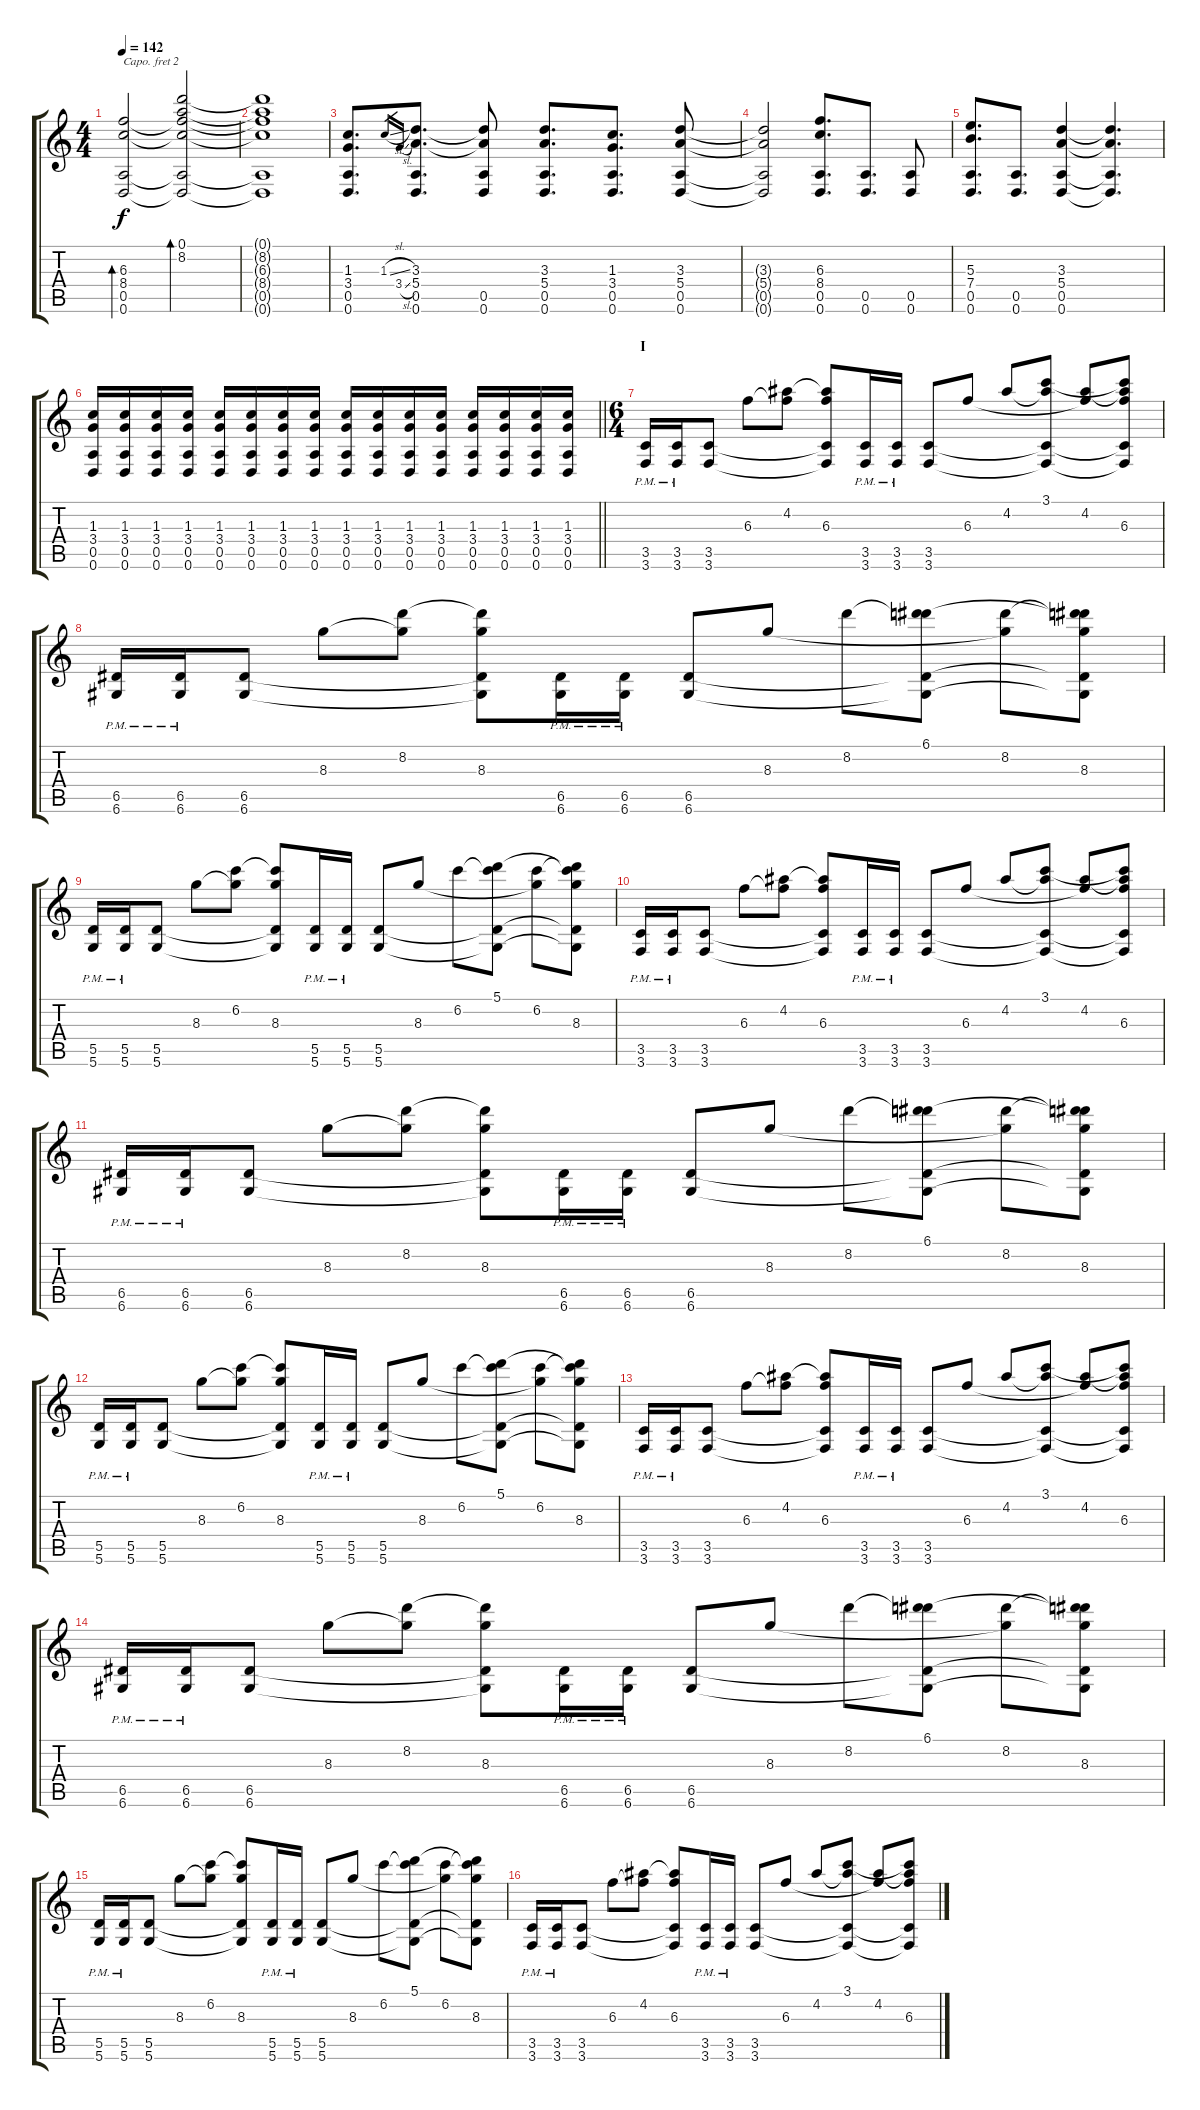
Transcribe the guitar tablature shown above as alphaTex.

\track "" {instrument overdrivenguitar}
\staff {score tabs}
\capo 2
\tuning (G4 E4 A3 D3 G2 C2) {hide}
\ts (4 4)
\tempo 142
\clef g2
\ks c
(6.3 8.4 0.5 0.6).2{bd 60 dy f} (0.1 8.2 6.3{t} 8.4{t} 0.5{t} 0.6{t}).2{bd 60} |
(0.1{t} 8.2{t} 6.3{t} 8.4{t} 0.5{t} 0.6{t}).1 |
(1.3 3.4 0.5 0.6).8{d} 1.3{sl}.16{gr} 3.4{sl}.16{gr} (3.3 5.4 0.5 0.6).8{d} (3.3{t} 5.4{t} 0.5 0.6).8 (3.3 5.4 0.5 0.6).8{d} (1.3 3.4 0.5 0.6).8{d} (3.3 5.4 0.5 0.6).8 |
(3.3{t} 5.4{t} 0.5{t} 0.6{t}).2 (6.3 8.4 0.5 0.6).8{d} (0.5 0.6).8{d} (0.5 0.6).8 |
(5.3 7.4 0.5 0.6).8{d} (0.5 0.6).8{d} (3.3 5.4 0.5 0.6).4 (3.3{t} 5.4{t} 0.5{t} 0.6{t}).4{d} |
\barLineRight lightlight
(1.3 3.4 0.5 0.6).16 (1.3 3.4 0.5 0.6).16 (1.3 3.4 0.5 0.6).16 (1.3 3.4 0.5 0.6).16 (1.3 3.4 0.5 0.6).16 (1.3 3.4 0.5 0.6).16 (1.3 3.4 0.5 0.6).16 (1.3 3.4 0.5 0.6).16 (1.3 3.4 0.5 0.6).16 (1.3 3.4 0.5 0.6).16 (1.3 3.4 0.5 0.6).16 (1.3 3.4 0.5 0.6).16 (1.3 3.4 0.5 0.6).16 (1.3 3.4 0.5 0.6).16 (1.3 3.4 0.5 0.6).16 (1.3 3.4 0.5 0.6).16 |
\ts (6 4)
\section ("" "I")
(3.5{pm} 3.6{pm}).16 (3.5{pm} 3.6{pm}).16 (3.5 3.6).8 6.3.8 (4.2 6.3{t}).8 (4.2{t} 6.3 3.5{t} 3.6{t}).8 (3.5{pm} 3.6{pm}).16 (3.5{pm} 3.6{pm}).16 (3.5 3.6).8 6.3.8 4.2.8 (3.1 4.2{t} 3.5{t} 3.6{t}).8 (4.2 6.3{t}).8 (3.1{t} 4.2{t} 6.3 3.5{t} 3.6{t}).8 |
(6.5{pm} 6.6{pm}).16 (6.5{pm} 6.6{pm}).16 (6.5 6.6).8 8.3.8 (8.2 8.3{t}).8 (8.2{t} 8.3 6.5{t} 6.6{t}).8 (6.5{pm} 6.6{pm}).16 (6.5{pm} 6.6{pm}).16 (6.5 6.6).8 8.3.8 8.2.8 (6.1 8.2{t} 6.5{t} 6.6{t}).8 (8.2 8.3{t}).8 (6.1{t} 8.2{t} 8.3 6.5{t} 6.6{t}).8 |
(5.5{pm} 5.6{pm}).16 (5.5{pm} 5.6{pm}).16 (5.5 5.6).8 8.3.8 (6.2 8.3{t}).8 (6.2{t} 8.3 5.5{t} 5.6{t}).8 (5.5{pm} 5.6{pm}).16 (5.5{pm} 5.6{pm}).16 (5.5 5.6).8 8.3.8 6.2.8 (5.1 6.2{t} 5.5{t} 5.6{t}).8 (6.2 8.3{t}).8 (5.1{t} 6.2{t} 8.3 5.5{t} 5.6{t}).8 |
(3.5{pm} 3.6{pm}).16 (3.5{pm} 3.6{pm}).16 (3.5 3.6).8 6.3.8 (4.2 6.3{t}).8 (4.2{t} 6.3 3.5{t} 3.6{t}).8 (3.5{pm} 3.6{pm}).16 (3.5{pm} 3.6{pm}).16 (3.5 3.6).8 6.3.8 4.2.8 (3.1 4.2{t} 3.5{t} 3.6{t}).8 (4.2 6.3{t}).8 (3.1{t} 4.2{t} 6.3 3.5{t} 3.6{t}).8 |
(6.5{pm} 6.6{pm}).16 (6.5{pm} 6.6{pm}).16 (6.5 6.6).8 8.3.8 (8.2 8.3{t}).8 (8.2{t} 8.3 6.5{t} 6.6{t}).8 (6.5{pm} 6.6{pm}).16 (6.5{pm} 6.6{pm}).16 (6.5 6.6).8 8.3.8 8.2.8 (6.1 8.2{t} 6.5{t} 6.6{t}).8 (8.2 8.3{t}).8 (6.1{t} 8.2{t} 8.3 6.5{t} 6.6{t}).8 |
(5.5{pm} 5.6{pm}).16 (5.5{pm} 5.6{pm}).16 (5.5 5.6).8 8.3.8 (6.2 8.3{t}).8 (6.2{t} 8.3 5.5{t} 5.6{t}).8 (5.5{pm} 5.6{pm}).16 (5.5{pm} 5.6{pm}).16 (5.5 5.6).8 8.3.8 6.2.8 (5.1 6.2{t} 5.5{t} 5.6{t}).8 (6.2 8.3{t}).8 (5.1{t} 6.2{t} 8.3 5.5{t} 5.6{t}).8 |
(3.5{pm} 3.6{pm}).16 (3.5{pm} 3.6{pm}).16 (3.5 3.6).8 6.3.8 (4.2 6.3{t}).8 (4.2{t} 6.3 3.5{t} 3.6{t}).8 (3.5{pm} 3.6{pm}).16 (3.5{pm} 3.6{pm}).16 (3.5 3.6).8 6.3.8 4.2.8 (3.1 4.2{t} 3.5{t} 3.6{t}).8 (4.2 6.3{t}).8 (3.1{t} 4.2{t} 6.3 3.5{t} 3.6{t}).8 |
(6.5{pm} 6.6{pm}).16 (6.5{pm} 6.6{pm}).16 (6.5 6.6).8 8.3.8 (8.2 8.3{t}).8 (8.2{t} 8.3 6.5{t} 6.6{t}).8 (6.5{pm} 6.6{pm}).16 (6.5{pm} 6.6{pm}).16 (6.5 6.6).8 8.3.8 8.2.8 (6.1 8.2{t} 6.5{t} 6.6{t}).8 (8.2 8.3{t}).8 (6.1{t} 8.2{t} 8.3 6.5{t} 6.6{t}).8 |
(5.5{pm} 5.6{pm}).16 (5.5{pm} 5.6{pm}).16 (5.5 5.6).8 8.3.8 (6.2 8.3{t}).8 (6.2{t} 8.3 5.5{t} 5.6{t}).8 (5.5{pm} 5.6{pm}).16 (5.5{pm} 5.6{pm}).16 (5.5 5.6).8 8.3.8 6.2.8 (5.1 6.2{t} 5.5{t} 5.6{t}).8 (6.2 8.3{t}).8 (5.1{t} 6.2{t} 8.3 5.5{t} 5.6{t}).8 |
(3.5{pm} 3.6{pm}).16 (3.5{pm} 3.6{pm}).16 (3.5 3.6).8 6.3.8 (4.2 6.3{t}).8 (4.2{t} 6.3 3.5{t} 3.6{t}).8 (3.5{pm} 3.6{pm}).16 (3.5{pm} 3.6{pm}).16 (3.5 3.6).8 6.3.8 4.2.8 (3.1 4.2{t} 3.5{t} 3.6{t}).8 (4.2 6.3{t}).8 (3.1{t} 4.2{t} 6.3 3.5{t} 3.6{t}).8
